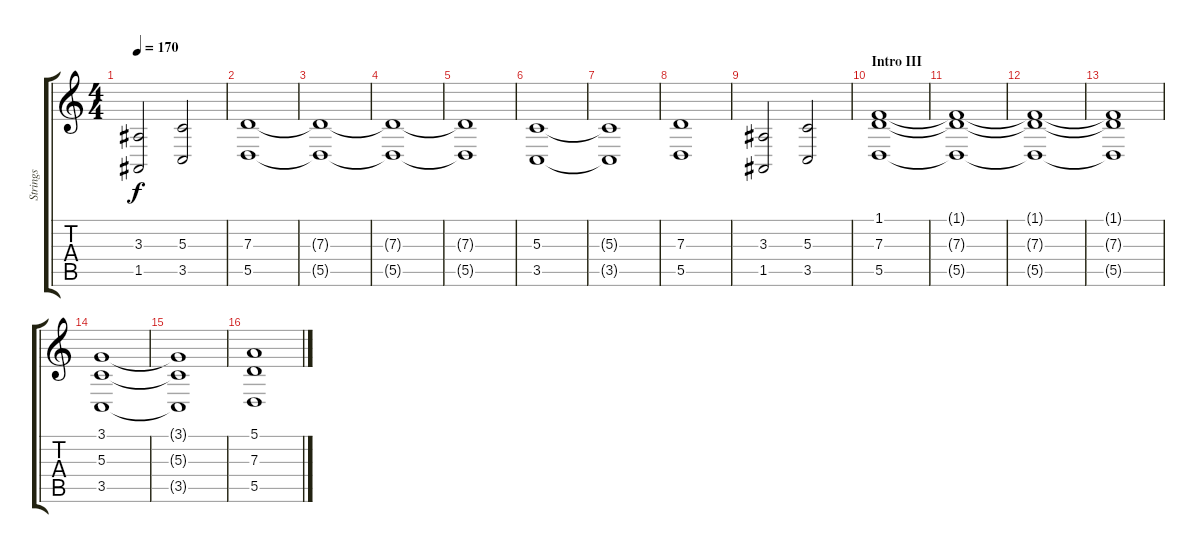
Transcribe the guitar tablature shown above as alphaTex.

\track ("Strings" "Strings") {instrument synthstrings2}
\staff {score tabs}
\tuning (E4 B3 G3 D3 A2 E2) {hide}
\ts (4 4)
\tempo 170
\clef g2
\ks c
(3.3 1.5).2{dy f} (5.3 3.5).2 |
(7.3 5.5).1 |
(7.3{t} 5.5{t}).1 |
(7.3{t} 5.5{t}).1 |
(7.3{t} 5.5{t}).1 |
(5.3 3.5).1 |
(5.3{t} 3.5{t}).1 |
(7.3 5.5).1 |
(3.3 1.5).2 (5.3 3.5).2 |
\section ("" "Intro III")
(1.1 7.3 5.5).1 |
(1.1{t} 7.3{t} 5.5{t}).1 |
(1.1{t} 7.3{t} 5.5{t}).1 |
(1.1{t} 7.3{t} 5.5{t}).1 |
(3.1 5.3 3.5).1 |
(3.1{t} 5.3{t} 3.5{t}).1 |
(5.1 7.3 5.5).1
